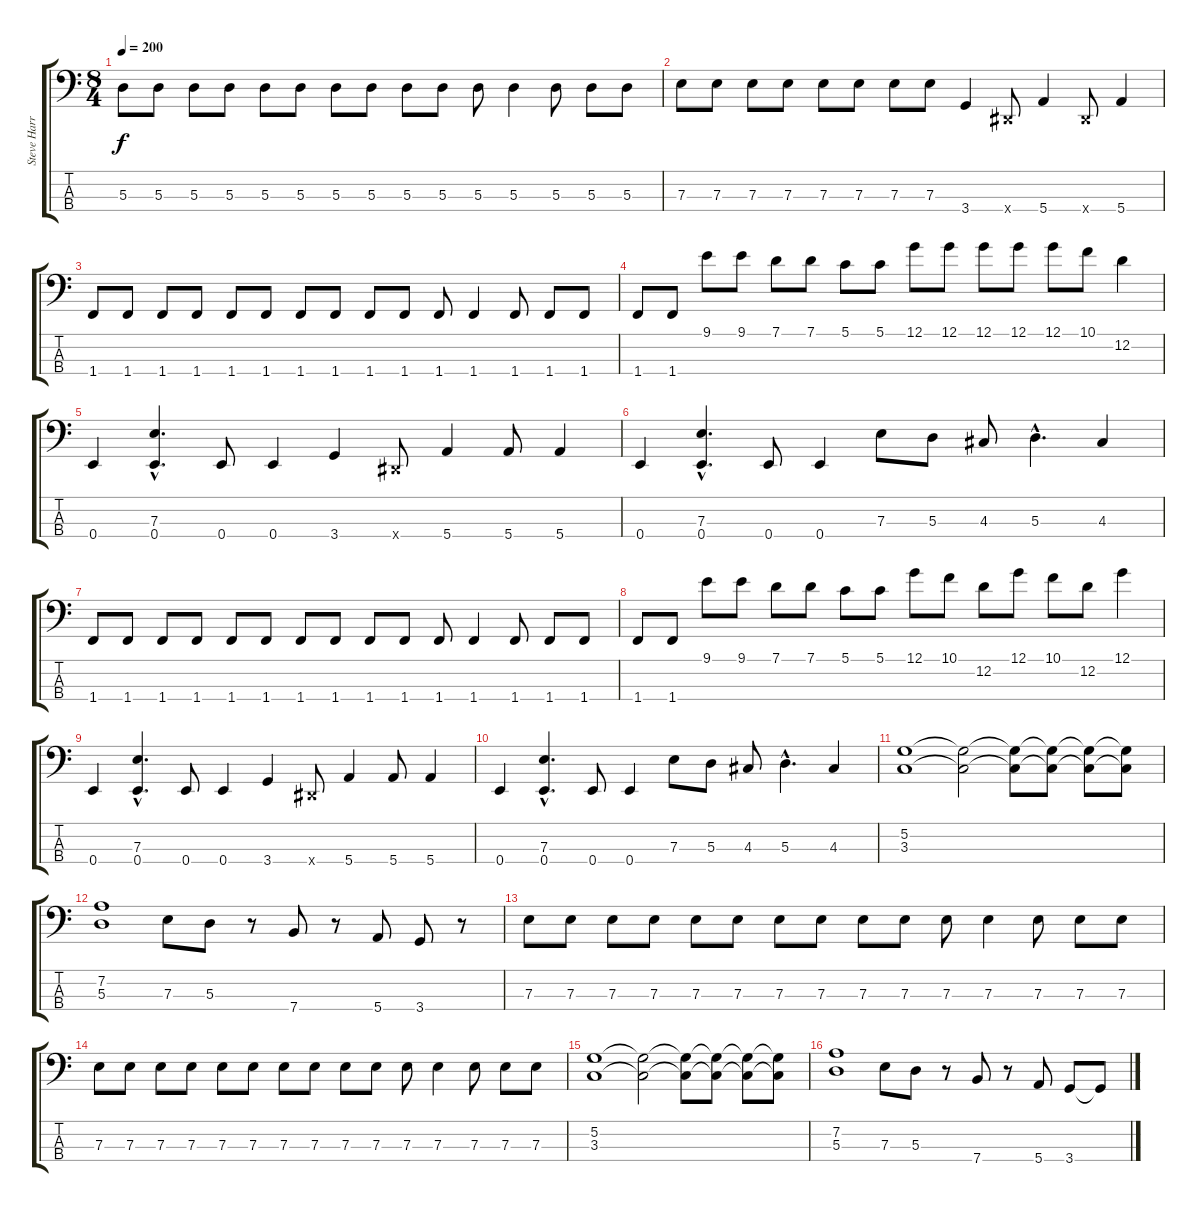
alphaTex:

\track ("Steve Harris" "Steve Harr") {instrument electricbassfinger}
\staff {score tabs}
\tuning (G2 D2 A1 E1) {hide}
\ts (8 4)
\tempo 200
\clef f4
\ks c
5.3.8{dy f} 5.3.8 5.3.8 5.3.8 5.3.8 5.3.8 5.3.8 5.3.8 5.3.8 5.3.8 5.3.8 5.3.4 5.3.8 5.3.8 5.3.8 |
7.3.8 7.3.8 7.3.8 7.3.8 7.3.8 7.3.8 7.3.8 7.3.8 3.4.4 -1.4{x}.8 5.4.4 -1.4{x}.8 5.4.4 |
1.4.8 1.4.8 1.4.8 1.4.8 1.4.8 1.4.8 1.4.8 1.4.8 1.4.8 1.4.8 1.4.8 1.4.4 1.4.8 1.4.8 1.4.8 |
1.4.8 1.4.8 9.1.8 9.1.8 7.1.8 7.1.8 5.1.8 5.1.8 12.1.8 12.1.8 12.1.8 12.1.8 12.1.8 10.1.8 12.2.4 |
0.4.4 (7.3{hac} 0.4{hac}).4{d} 0.4.8 0.4.4 3.4.4 -1.4{x}.8 5.4.4 5.4.8 5.4.4 |
0.4.4 (7.3{hac} 0.4{hac}).4{d} 0.4.8 0.4.4 7.3.8 5.3.8 4.3.8 5.3{hac}.4{d} 4.3.4 |
1.4.8 1.4.8 1.4.8 1.4.8 1.4.8 1.4.8 1.4.8 1.4.8 1.4.8 1.4.8 1.4.8 1.4.4 1.4.8 1.4.8 1.4.8 |
1.4.8 1.4.8 9.1.8 9.1.8 7.1.8 7.1.8 5.1.8 5.1.8 12.1.8 10.1.8 12.2.8 12.1.8 10.1.8 12.2.8 12.1.4 |
0.4.4 (7.3{hac} 0.4{hac}).4{d} 0.4.8 0.4.4 3.4.4 -1.4{x}.8 5.4.4 5.4.8 5.4.4 |
0.4.4 (7.3{hac} 0.4{hac}).4{d} 0.4.8 0.4.4 7.3.8 5.3.8 4.3.8 5.3{hac}.4{d} 4.3.4 |
(5.2 3.3).1 (5.2{t} 3.3{t}).2 (5.2{t} 3.3{t}).8 (5.2{t} 3.3{t}).8 (5.2{t} 3.3{t}).8 (5.2{t} 3.3{t}).8 |
(7.2 5.3).1 7.3.8 5.3.8 r.8 7.4.8 r.8 5.4.8 3.4.8 r.8 |
7.3.8 7.3.8 7.3.8 7.3.8 7.3.8 7.3.8 7.3.8 7.3.8 7.3.8 7.3.8 7.3.8 7.3.4 7.3.8 7.3.8 7.3.8 |
7.3.8 7.3.8 7.3.8 7.3.8 7.3.8 7.3.8 7.3.8 7.3.8 7.3.8 7.3.8 7.3.8 7.3.4 7.3.8 7.3.8 7.3.8 |
(5.2 3.3).1 (5.2{t} 3.3{t}).2 (5.2{t} 3.3{t}).8 (5.2{t} 3.3{t}).8 (5.2{t} 3.3{t}).8 (5.2{t} 3.3{t}).8 |
(7.2 5.3).1 7.3.8 5.3.8 r.8 7.4.8 r.8 5.4.8 3.4.8 3.4{t}.8
